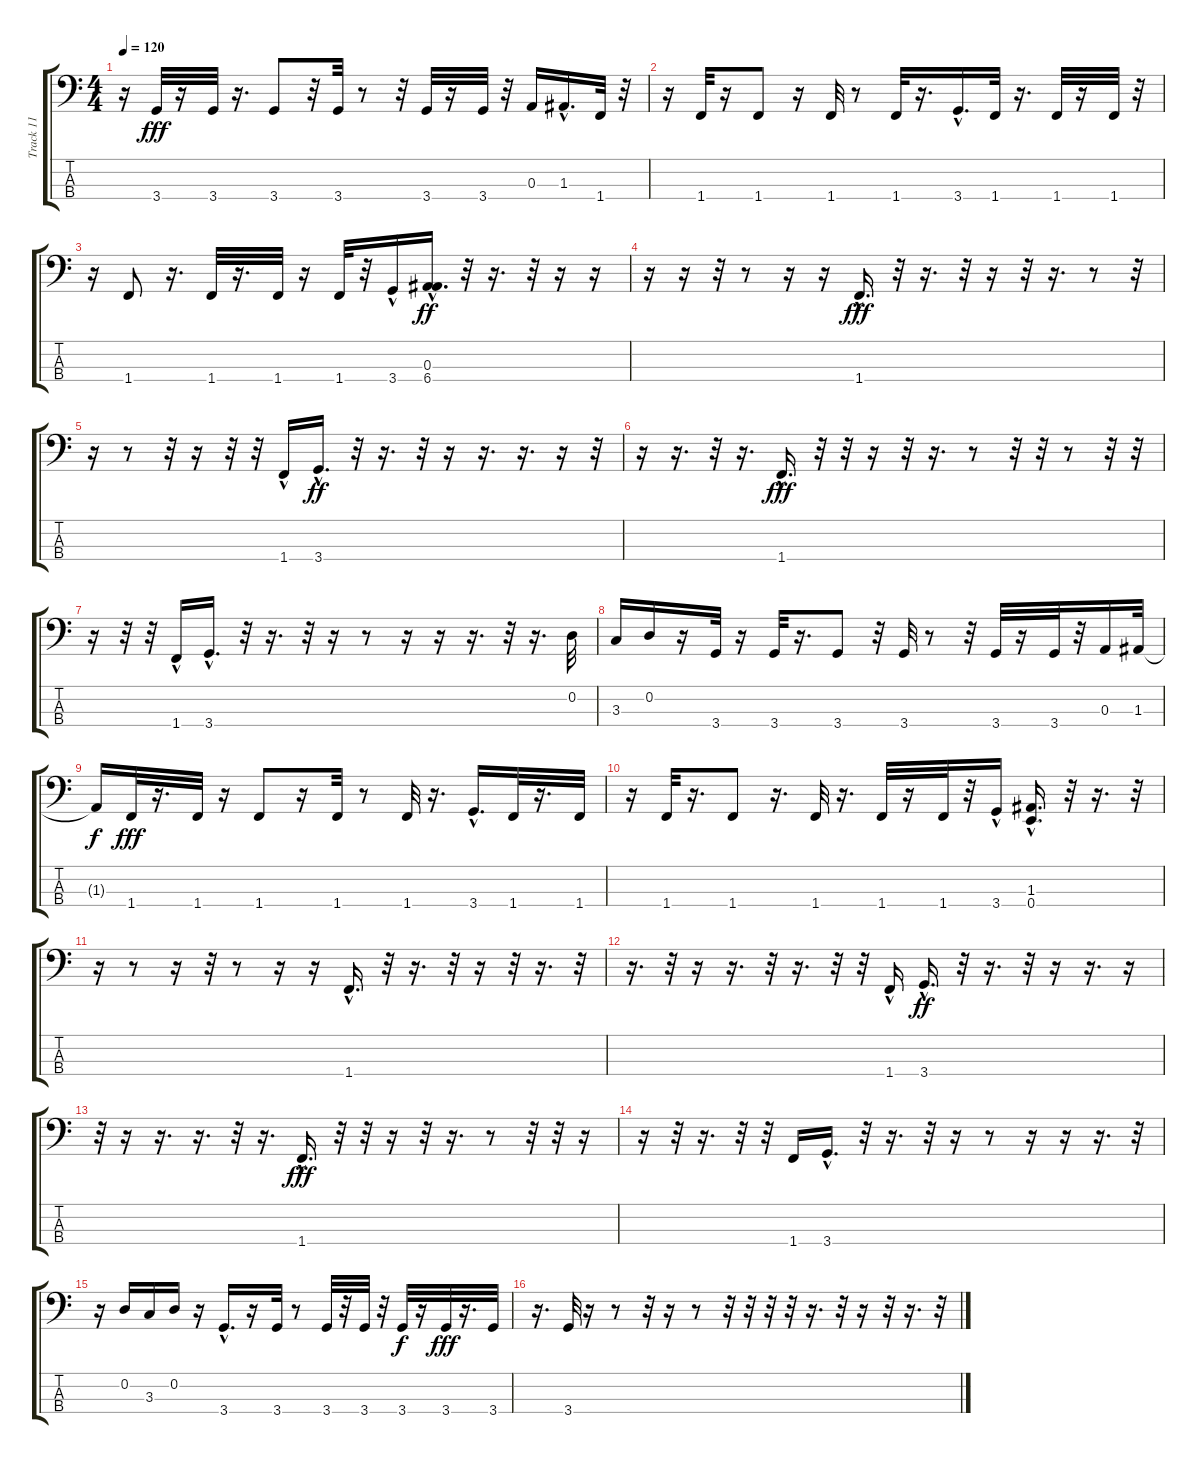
\track ("Track 11" "Track 11") {instrument electricbassfinger}
\staff {score tabs}
\tuning (G2 D2 A1 E1) {hide}
\ts (4 4)
\tempo 120
\clef f4
\ks c
r.16{dy fff} 3.4.32 r.16 3.4.32 r.16{d} 3.4.8 r.32 3.4.32 r.8 r.32 3.4.32 r.16 3.4.32 r.32 0.3.16 1.3{hac}.16{d} 1.4.32 r.32 |
r.16 1.4.32 r.16 1.4.8 r.16 1.4.32 r.8 1.4.32 r.16{d} 3.4{hac}.16{d} 1.4.32 r.16{d} 1.4.32 r.16 1.4.32 r.32 |
r.16 1.4.8 r.16{d} 1.4.32 r.16{d} 1.4.32 r.16 1.4.32 r.32 3.4{hac}.16 (0.3{hac} 6.4).16{d dy ff} r.32 r.16{d} r.32 r.16 r.16 |
r.16 r.16 r.32 r.8 r.16 r.16 1.4{hac}.16{d dy fff} r.32 r.16{d} r.32 r.16 r.32 r.16{d} r.8 r.32 |
r.16 r.8 r.32 r.16 r.32 r.32 1.4{hac}.16 3.4{hac}.16{d dy ff} r.32 r.16{d} r.32 r.16 r.16{d} r.16{d} r.16 r.32 |
r.16 r.16{d} r.32 r.16{d} 1.4{hac}.16{d dy fff} r.32 r.32 r.16 r.32 r.16{d} r.8 r.32 r.32 r.8 r.32 r.32 |
r.16 r.32 r.32 1.4{hac}.16 3.4{hac}.16{d} r.32 r.16{d} r.32 r.16 r.8 r.16 r.16 r.16{d} r.32 r.16{d} 0.2.32 |
3.3.16 0.2.16 r.16 3.4.32 r.16 3.4.32 r.16{d} 3.4.8 r.32 3.4.32 r.8 r.32 3.4.32 r.16 3.4.32 r.32 0.3.16 1.3.32 |
1.3{t}.16{dy f} 1.4.32{dy fff} r.16{d} 1.4.32 r.16 1.4.8 r.16 1.4.32 r.8 1.4.32 r.16{d} 3.4{hac}.16{d} 1.4.32 r.16{d} 1.4.32 |
r.16 1.4.32 r.16{d} 1.4.8 r.16{d} 1.4.32 r.16{d} 1.4.32 r.16 1.4.32 r.32 3.4{hac}.16 (1.3 0.4{hac}).16{d} r.32 r.16{d} r.32 |
r.16 r.8 r.16 r.32 r.8 r.16 r.16 1.4{hac}.16{d} r.32 r.16{d} r.32 r.16 r.32 r.16{d} r.32 |
r.16{d} r.32 r.16 r.16{d} r.32 r.16{d} r.32 r.32 1.4{hac}.16 3.4{hac}.16{d dy ff} r.32 r.16{d} r.32 r.16 r.16{d} r.16 |
r.32 r.16 r.16{d} r.16{d} r.32 r.16{d} 1.4{hac}.16{d dy fff} r.32 r.32 r.16 r.32 r.16{d} r.8 r.32 r.32 r.16 |
r.16 r.32 r.16{d} r.32 r.32 1.4.16 3.4{hac}.16{d} r.32 r.16{d} r.32 r.16 r.8 r.16 r.16 r.16{d} r.32 |
r.16 0.2.16 3.3.16 0.2.16 r.16 3.4{hac}.16{d} r.16 3.4.32 r.8 3.4.32 r.32 3.4.32 r.32 3.4.32{dy f} r.16 3.4.32{dy fff} r.16{d} 3.4.32 |
r.16{d} 3.4.32 r.16 r.8 r.32 r.16 r.8 r.32 r.32 r.32 r.32 r.16{d} r.32 r.16 r.32 r.16{d} r.32
